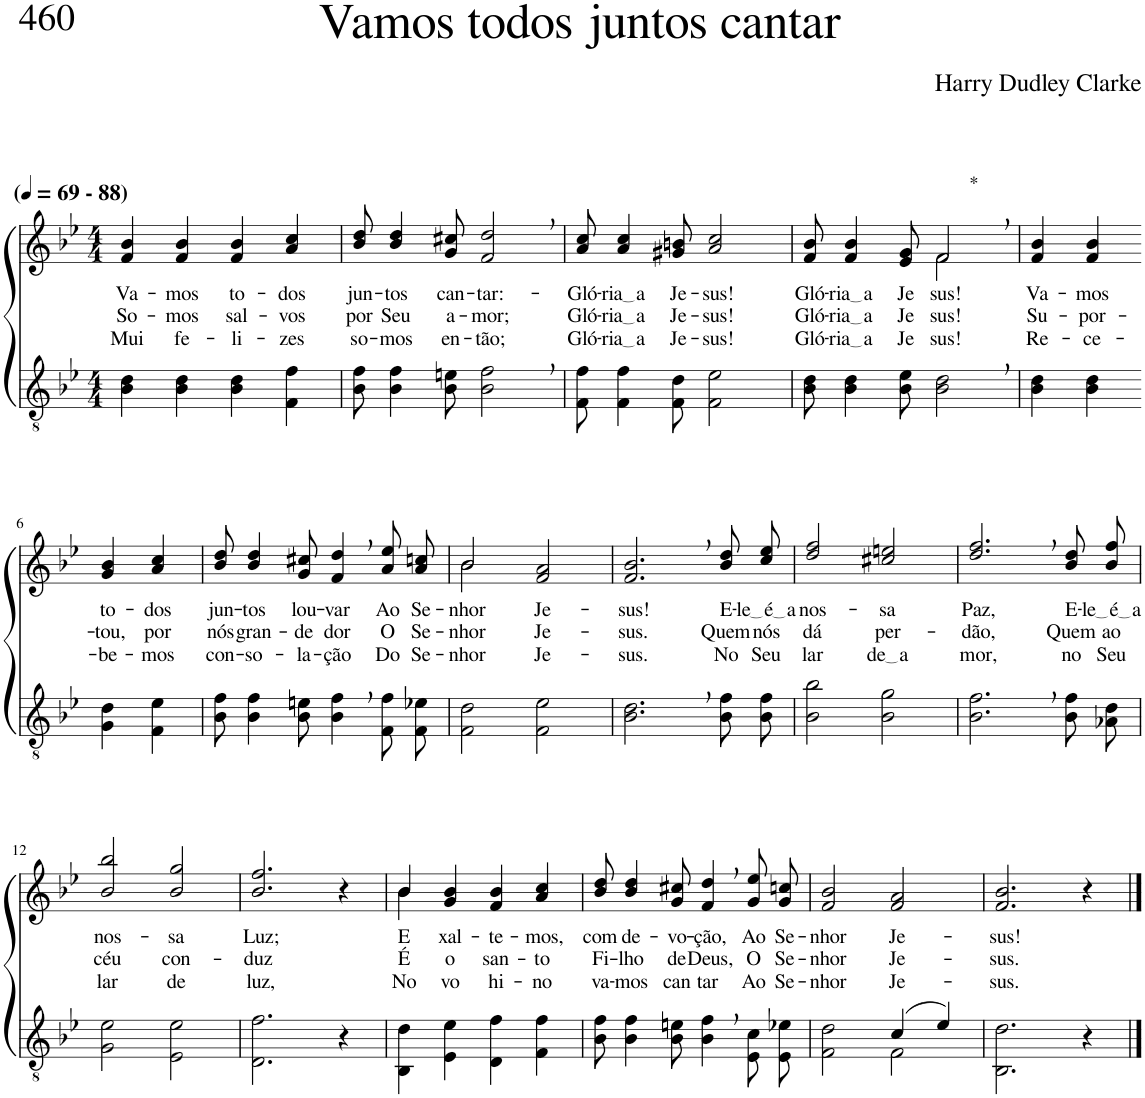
**kern	**kern	**text	**text	**text
*part2	*part1	*part1	*part1	*part1
*staff2	*staff1	*staff1	*staff1	*staff1
*I"Parte III e IV	*I"Parte I e II	*	*	*
*clefGv2	*clefG2	*	*	*
*Trd3c5	*Trd3c5	*	*	*
*k[b-e-]	*k[b-e-]	*	*	*
*M4/4	*M4/4	*	*	*
*MM69	*MM69	*	*	*
=1	=1	=1	=1	=1
!	!LO:TX:a:B:t=(	!	!	!
!	!LO:TX:a:B:t=- 88)	!	!	!
!	!	!LO:LY:b	!LO:LY:b	!LO:LY:b
4B-\ 4d\	4f/ 4b-/	Va-	So-	Mui
!	!	!LO:LY:b	!LO:LY:b	!LO:LY:b
4B-\ 4d\	4f/ 4b-/	-mos	-mos	fe-
!	!	!LO:LY:b	!LO:LY:b	!LO:LY:b
4B-\ 4d\	4f/ 4b-/	to-	sal-	-li-
!	!	!LO:LY:b	!LO:LY:b	!LO:LY:b
4F\ 4f\	4a/ 4cc/	-dos	-vos	-zes
=2	=2	=2	=2	=2
!	!	!LO:LY:b	!LO:LY:b	!LO:LY:b
8B-\ 8f\	8b-/ 8dd/	jun-	por	so-
!	!	!LO:LY:b	!LO:LY:b	!LO:LY:b
4B-\ 4f\	4b-/ 4dd/	-tos	Seu	-mos
!	!	!LO:LY:b	!LO:LY:b	!LO:LY:b
8B-\ 8en\	8g/ 8cc#X/	can-	a-	en-
!	!	!LO:LY:b	!LO:LY:b	!LO:LY:b
2B-\, 2f\,	2f/, 2dd/,	-tar:-	-mor;	-tão;
=3	=3	=3	=3	=3
!	!	!LO:LY:b	!LO:LY:b	!LO:LY:b
8F\ 8f\	8a/ 8cc/	-Gló-	Gló-	Gló-
!	!	!LO:LY:b	!LO:LY:b	!LO:LY:b
4F\ 4f\	4a/ 4cc/	ria a	ria a	ria a
!	!	!LO:LY:b	!LO:LY:b	!LO:LY:b
8F\ 8d\	8g#X/ 8bn/	Je-	Je-	Je-
!	!	!LO:LY:b	!LO:LY:b	!LO:LY:b
2F\ 2e-\	2a/ 2cc/	-sus!	-sus!	-sus!
=4	=4	=4	=4	=4
!	!	!LO:LY:b	!LO:LY:b	!LO:LY:b
*	*^	*	*	*
8B-\ 8d\	8f/ 8b-/	2ryy	Gló-	Gló-	Gló-
!	!	!	!LO:LY:b	!LO:LY:b	!LO:LY:b
4B-\ 4d\	4f/ 4b-/	.	ria a	ria a	ria a
!	!	!	!LO:LY:b	!LO:LY:b	!LO:LY:b
8B-\ 8e-\	8e-/ 8g/	.	Je-	Je-	Je-
!	!LO:TX:a:t=*	!	!	!	!
!	!	!	!LO:LY:b	!LO:LY:b	!LO:LY:b
2B-\, 2d\,	2f,/	2f\	-sus!	-sus!	-sus!
=5	=5	=5	=5	=5	=5
!	!	!	!LO:LY:b	!LO:LY:b	!LO:LY:b
*	*v	*v	*	*	*
4B-\ 4d\	4f/ 4b-/	Va-	Su-	Re-
!	!	!LO:LY:b	!LO:LY:b	!LO:LY:b
4B-\ 4d\	4f/ 4b-/	-mos	-por-	-ce-
!!LO:LB:g=z
=6-	=6-	=6-	=6-	=6-
!	!	!LO:LY:b	!LO:LY:b	!LO:LY:b
4G\ 4d\	4g/ 4b-/	to-	-tou,	-be-
!	!	!LO:LY:b	!LO:LY:b	!LO:LY:b
4F\ 4e-\	4a/ 4cc/	-dos	por	-mos
=7	=7	=7	=7	=7
!	!	!LO:LY:b	!LO:LY:b	!LO:LY:b
8B-\ 8f\	8b-/ 8dd/	jun-	nós	con-
!	!	!LO:LY:b	!LO:LY:b	!LO:LY:b
4B-\ 4f\	4b-/ 4dd/	-tos	gran-	-so-
!	!	!LO:LY:b	!LO:LY:b	!LO:LY:b
8B-\ 8en\	8g/ 8cc#X/	lou-	-de	-la-
!	!	!LO:LY:b	!LO:LY:b	!LO:LY:b
4B-\, 4f\,	4f/, 4dd/,	-var	dor	-ção
!	!	!LO:LY:b	!LO:LY:b	!LO:LY:b
8F\ 8f\L	8a\ 8ee-\L	Ao	O	Do
!	!	!LO:LY:b	!LO:LY:b	!LO:LY:b
8F\ 8e-X\J	8a\ 8ccn\J	Se-	Se-	Se-
=8	=8	=8	=8	=8
!	!	!LO:LY:b	!LO:LY:b	!LO:LY:b
*	*^	*	*	*
2F\ 2d\	2b-\	2b-/	-nhor	-nhor	-nhor
!	!	!	!LO:LY:b	!LO:LY:b	!LO:LY:b
2F\ 2e-\	2ryy	2f/ 2a/	Je-	Je-	Je-
=9	=9	=9	=9	=9	=9
!	!	!	!LO:LY:b	!LO:LY:b	!LO:LY:b
*	*v	*v	*	*	*
2.B-\, 2.d\,	2.f/, 2.b-/,	-sus!	-sus.	-sus.
!	!	!LO:LY:b	!LO:LY:b	!LO:LY:b
8B-\ 8f\L	8b-\ 8dd\L	E-	Quem	No
!	!	!LO:LY:b	!LO:LY:b	!LO:LY:b
8B-\ 8f\J	8cc\ 8ee-\J	le é a	nós	Seu
=10	=10	=10	=10	=10
!	!	!LO:LY:b	!LO:LY:b	!LO:LY:b
2B-\ 2b-\	2dd/ 2ff/	nos-	dá	lar
!	!	!LO:LY:b	!LO:LY:b	!LO:LY:b
2B-\ 2g\	2cc#X/ 2een/	-sa	per-	de a
=11	=11	=11	=11	=11
!	!	!LO:LY:b	!LO:LY:b	!LO:LY:b
2.B-\, 2.f\,	2.dd/, 2.ff/,	Paz,	-dão,	mor,
!	!	!LO:LY:b	!LO:LY:b	!LO:LY:b
8B-\ 8f\L	8b-\ 8dd\L	E-	Quem	no
!	!	!LO:LY:b	!LO:LY:b	!LO:LY:b
8A-X\ 8d\J	8b-\ 8ff\J	le é a	ao	Seu
!!LO:LB:g=z
=12	=12	=12	=12	=12
!	!	!LO:LY:b	!LO:LY:b	!LO:LY:b
2G\ 2e-\	2b-/ 2bb-/	nos-	céu	lar
!	!	!LO:LY:b	!LO:LY:b	!LO:LY:b
2E-\ 2e-\	2b-/ 2gg/	-sa	con-	de
=13	=13	=13	=13	=13
!	!	!LO:LY:b	!LO:LY:b	!LO:LY:b
2.D\ 2.f\	2.b-/ 2.ff/	Luz;	-duz	luz,
4r	4r	.	.	.
=14	=14	=14	=14	=14
!	!	!LO:LY:b	!LO:LY:b	!LO:LY:b
*	*^	*	*	*
4BB-\ 4d\	4b-\	4b-/	E-	É	No-
!	!	!	!LO:LY:b	!LO:LY:b	!LO:LY:b
4E-\ 4e-\	2.ryy	4g/ 4b-/	-xal-	o	-vo
!	!	!	!LO:LY:b	!LO:LY:b	!LO:LY:b
4D\ 4f\	.	4f/ 4b-/	-te-	san-	hi-
!	!	!	!LO:LY:b	!LO:LY:b	!LO:LY:b
4F\ 4f\	.	4a/ 4cc/	-mos,	-to	-no
=15	=15	=15	=15	=15	=15
!	!	!	!LO:LY:b	!LO:LY:b	!LO:LY:b
*	*v	*v	*	*	*
8B-\ 8f\	8b-/ 8dd/	com	Fi-	va-
!	!	!LO:LY:b	!LO:LY:b	!LO:LY:b
4B-\ 4f\	4b-/ 4dd/	de-	-lho	-mos
!	!	!LO:LY:b	!LO:LY:b	!LO:LY:b
8B-\ 8en\	8g/ 8cc#X/	-vo-	de	can
!	!	!LO:LY:b	!LO:LY:b	!LO:LY:b
4B-\, 4f\,	4f/, 4dd/,	-ção,	Deus,	tar
!	!	!LO:LY:b	!LO:LY:b	!LO:LY:b
8E-/ 8c/L	8g/ 8ee-/L	Ao	O	Ao
!	!	!LO:LY:b	!LO:LY:b	!LO:LY:b
8E-/ 8e-X/J	8g/ 8ccn/J	Se-	Se-	Se-
=16	=16	=16	=16	=16
*^	*	*	*	*
!	!	!	!LO:LY:b	!LO:LY:b	!LO:LY:b
2ryy	2F\ 2d\	2f/ 2b-/	-nhor	-nhor	-nhor
!	!	!	!LO:LY:b	!LO:LY:b	!LO:LY:b
(4c/	2F\	2f/ 2a/	Je-	Je-	Je-
4e-/)	.	.	.	.	.
*v	*v	*	*	*	*
=17	=17	=17	=17	=17
!	!	!LO:LY:b	!LO:LY:b	!LO:LY:b
2.BB-\ 2.d\	2.f/ 2.b-/	-sus!	-sus.	-sus.
4r	4r	.	.	.
==	==	==	==	==
*-	*-	*-	*-	*-
